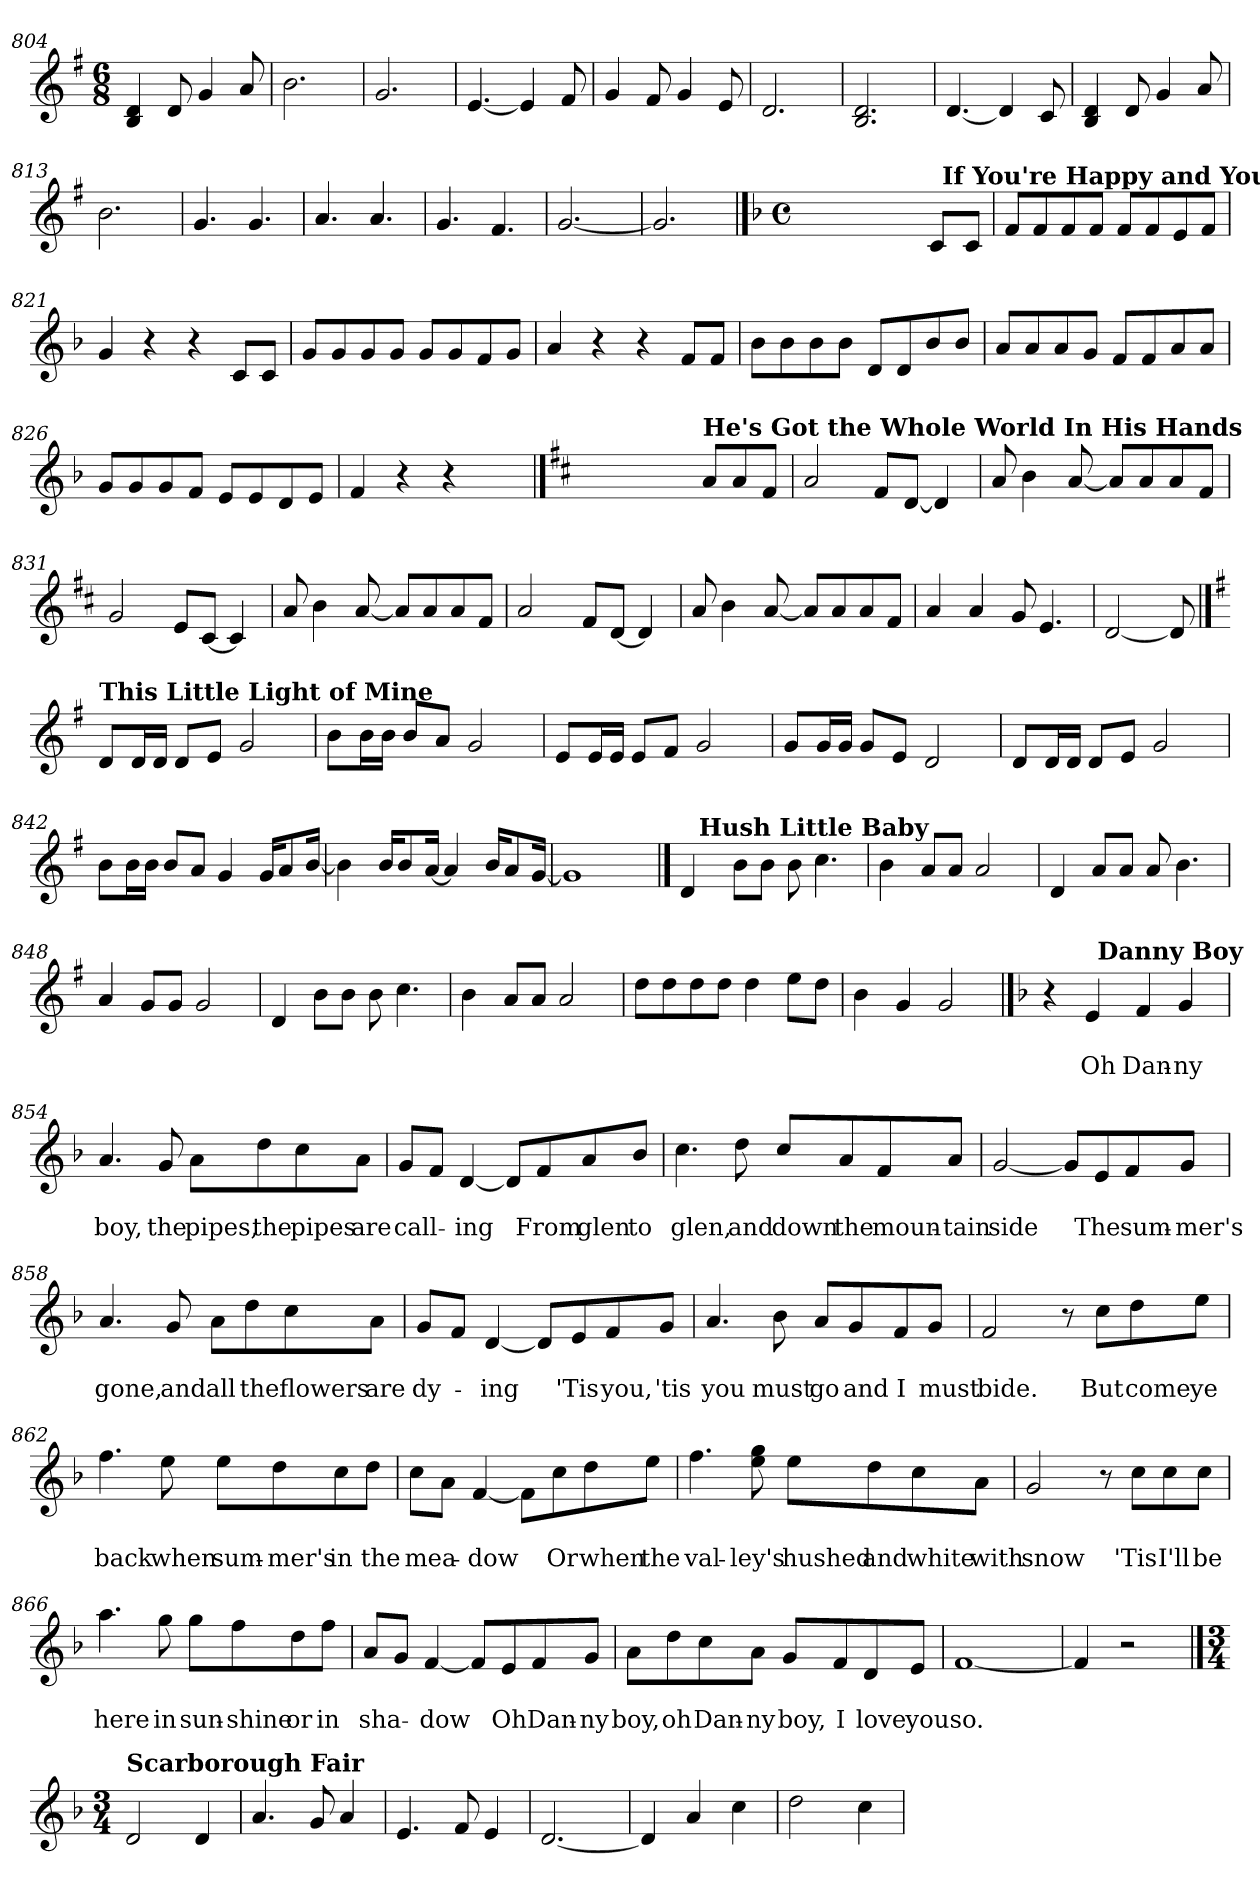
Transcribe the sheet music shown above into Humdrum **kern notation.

**kern	**text	**text
*part1	*part1	*part1
*staff1	*staff1	*staff1
*clefG2	*	*
*k[f#]	*	*
*G:	*	*
*M6/8	*	*
=804	=804	=804
4B/ 4d/	.	.
8d/	.	.
4g/	.	.
8a/	.	.
=805	=805	=805
2.b\	.	.
=806	=806	=806
2.g/	.	.
=807	=807	=807
[4.e/	.	.
4e/]	.	.
8f#/	.	.
=808	=808	=808
4g/	.	.
8f#/	.	.
4g/	.	.
8e/	.	.
=809	=809	=809
2.d/	.	.
!!LO:LB:g=z
=810	=810	=810
2.B/ 2.d/	.	.
=811	=811	=811
[4.d/	.	.
4d/]	.	.
8c/	.	.
=812	=812	=812
4B/ 4d/	.	.
8d/	.	.
4g/	.	.
8a/	.	.
=813	=813	=813
2.b\	.	.
=814	=814	=814
4.g/	.	.
4.g/	.	.
=815	=815	=815
4.a/	.	.
4.a/	.	.
=816	=816	=816
4.g/	.	.
4.f#/	.	.
=817	=817	=817
[2.g/	.	.
=818	=818	=818
2.g/]	.	.
!!LO:LB:g=z
==819	==819	==819
*k[b-]	*	*
*F:	*	*
*M4/4	*	*
*met(c)	*	*
*^	*	*
4ryy	2ryy	.	.
4ryy	.	.	.
4ryy	4ryy	.	.
8c/L	32ryy	.	.
!	!LO:TX:a:B:t=If You're Happy and You Know It	!	!
.	8..ryy	.	.
8c/J	.	.	.
*v	*v	*	*
=820	=820	=820
8f/L	.	.
8f/	.	.
8f/	.	.
8f/J	.	.
8f/L	.	.
8f/	.	.
8e/	.	.
8f/J	.	.
=821	=821	=821
4g/	.	.
4r	.	.
4r	.	.
8c/L	.	.
8c/J	.	.
=822	=822	=822
8g/L	.	.
8g/	.	.
8g/	.	.
8g/J	.	.
8g/L	.	.
8g/	.	.
8f/	.	.
8g/J	.	.
=823	=823	=823
4a/	.	.
4r	.	.
4r	.	.
8f/L	.	.
8f/J	.	.
!!LO:LB:g=z
=824	=824	=824
8b-\L	.	.
8b-\	.	.
8b-\	.	.
8b-\J	.	.
8d/L	.	.
8d/	.	.
8b-/	.	.
8b-/J	.	.
=825	=825	=825
8a/L	.	.
8a/	.	.
8a/	.	.
8g/J	.	.
8f/L	.	.
8f/	.	.
8a/	.	.
8a/J	.	.
=826	=826	=826
8g/L	.	.
8g/	.	.
8g/	.	.
8f/J	.	.
8e/L	.	.
8e/	.	.
8d/	.	.
8e/J	.	.
=827	=827	=827
4f/	.	.
4r	.	.
4r	.	.
4ryy	.	.
!!LO:PB:g=z
==828	==828	==828
*k[f#c#]	*	*
*D:	*	*
4ryy	.	.
4ryy	.	.
8ryy	.	.
!LO:TX:a:B:t=He's Got the Whole World In His Hands	!	!
8a/L	.	.
8a/	.	.
8f#/J	.	.
=829	=829	=829
2a/	.	.
8f#/L	.	.
[8d/J	.	.
4d/]	.	.
=830	=830	=830
8a/	.	.
4b\	.	.
[8a/	.	.
8a/L]	.	.
8a/	.	.
8a/	.	.
8f#/J	.	.
=831	=831	=831
2g/	.	.
8e/L	.	.
[8c#/J	.	.
4c#/]	.	.
=832	=832	=832
8a/	.	.
4b\	.	.
[8a/	.	.
8a/L]	.	.
8a/	.	.
8a/	.	.
8f#/J	.	.
!!LO:LB:g=z
=833	=833	=833
2a/	.	.
8f#/L	.	.
[8d/J	.	.
4d/]	.	.
=834	=834	=834
8a/	.	.
4b\	.	.
[8a/	.	.
8a/L]	.	.
8a/	.	.
8a/	.	.
8f#/J	.	.
=835	=835	=835
4a/	.	.
4a/	.	.
8g/	.	.
4.e/	.	.
=836	=836	=836
[2d/	.	.
8d/]	.	.
!!LO:LB:g=z
==837	==837	==837
*k[f#]	*	*
*G:	*	*
!LO:TX:a:B:t=This Little Light of Mine	!	!
8d/L	.	.
16d/L	.	.
16d/JJ	.	.
8d/L	.	.
8e/J	.	.
2g/	.	.
=838	=838	=838
8b\L	.	.
16b\L	.	.
16b\JJ	.	.
8b/L	.	.
8a/J	.	.
2g/	.	.
=839	=839	=839
8e/L	.	.
16e/L	.	.
16e/JJ	.	.
8e/L	.	.
8f#/J	.	.
2g/	.	.
=840	=840	=840
8g/L	.	.
16g/L	.	.
16g/JJ	.	.
8g/L	.	.
8e/J	.	.
2d/	.	.
!!LO:LB:g=z
=841	=841	=841
8d/L	.	.
16d/L	.	.
16d/JJ	.	.
8d/L	.	.
8e/J	.	.
2g/	.	.
=842	=842	=842
8b\L	.	.
16b\L	.	.
16b\JJ	.	.
8b/L	.	.
8a/J	.	.
4g/	.	.
16g/KL	.	.
8a/	.	.
[16b/Jk	.	.
=843	=843	=843
4b\]	.	.
16b/KL	.	.
8b/	.	.
[16a/Jk	.	.
4a/]	.	.
16b/KL	.	.
8a/	.	.
[16g/Jk	.	.
=844	=844	=844
1g]	.	.
!!LO:LB:g=z
==845	==845	==845
*^	*	*
4d/	16ryy	.	.
!	!LO:TX:a:B:t=Hush Little Baby	!	!
.	2...ryy	.	.
8b\L	.	.	.
8b\J	.	.	.
8b\	.	.	.
4.cc\	.	.	.
*v	*v	*	*
=846	=846	=846
4b\	.	.
8a/L	.	.
8a/J	.	.
2a/	.	.
=847	=847	=847
4d/	.	.
8a/L	.	.
8a/J	.	.
8a/	.	.
4.b\	.	.
=848	=848	=848
4a/	.	.
8g/L	.	.
8g/J	.	.
2g/	.	.
=849	=849	=849
4d/	.	.
8b\L	.	.
8b\J	.	.
8b\	.	.
4.cc\	.	.
=850	=850	=850
4b\	.	.
8a/L	.	.
8a/J	.	.
2a/	.	.
=851	=851	=851
8dd\L	.	.
8dd\	.	.
8dd\	.	.
8dd\J	.	.
4dd\	.	.
8ee\L	.	.
8dd\J	.	.
=852	=852	=852
4b\	.	.
4g/	.	.
2g/	.	.
!!LO:LB:g=z
==853	==853	==853
*k[b-]	*	*
*F:	*	*
*^	*	*
4r	4ryy	.	.
!	!	!	!LO:LY:b
4e/	32ryy	.	Oh
!	!LO:TX:a:B:t=Danny Boy	!	!
.	2ryy	.	.
!	!	!	!LO:LY:b
4f/	.	.	Dan-
!	!	!	!LO:LY:b
4g/	.	.	-ny
.	8..ryy	.	.
=854	=854	=854	=854
!	!	!	!LO:LY:b
*v	*v	*	*
4.a/	.	boy,
!	!	!LO:LY:b
8g/	.	the
!	!	!LO:LY:b
8a\L	.	pipes,
!	!	!LO:LY:b
8dd\	.	the
!	!	!LO:LY:b
8cc\	.	pipes
!	!	!LO:LY:b
8a\J	.	are
=855	=855	=855
!	!	!LO:LY:b
8g/L	.	call-
8f/J	.	.
!	!	!LO:LY:b
[4d/	.	-ing
8d/L]	.	.
!	!	!LO:LY:b
8f/	.	From
!	!	!LO:LY:b
8a/	.	glen
!	!	!LO:LY:b
8b-/J	.	to
=856	=856	=856
!	!	!LO:LY:b
4.cc\	.	glen,
!	!	!LO:LY:b
8dd\	.	and
!	!	!LO:LY:b
8cc/L	.	down
!	!	!LO:LY:b
8a/	.	the
!	!	!LO:LY:b
8f/	.	moun-
!	!	!LO:LY:b
8a/J	.	-tain
!!LO:LB:g=z
=857	=857	=857
!	!	!LO:LY:b
[2g/	.	side
8g/L]	.	.
!	!	!LO:LY:b
8e/	.	The
!	!	!LO:LY:b
8f/	.	sum-
!	!	!LO:LY:b
8g/J	.	-mer's
=858	=858	=858
!	!	!LO:LY:b
4.a/	.	gone,
!	!	!LO:LY:b
8g/	.	and
!	!	!LO:LY:b
8a\L	.	all
!	!	!LO:LY:b
8dd\	.	the
!	!	!LO:LY:b
8cc\	.	flowers
!	!	!LO:LY:b
8a\J	.	are
=859	=859	=859
!	!	!LO:LY:b
8g/L	.	dy-
8f/J	.	.
!	!	!LO:LY:b
[4d/	.	-ing
8d/L]	.	.
!	!	!LO:LY:b
8e/	.	'Tis
!	!	!LO:LY:b
8f/	.	you,
!	!	!LO:LY:b
8g/J	.	'tis
=860	=860	=860
!	!	!LO:LY:b
4.a/	.	you
!	!	!LO:LY:b
8b-\	.	must
!	!	!LO:LY:b
8a/L	.	go
!	!	!LO:LY:b
8g/	.	and
!	!	!LO:LY:b
8f/	.	I
!	!	!LO:LY:b
8g/J	.	must
!!LO:LB:g=z
=861	=861	=861
!	!	!LO:LY:b
2f/	.	bide.
8r	.	.
!	!	!LO:LY:b
8cc\L	.	But
!	!	!LO:LY:b
8dd\	.	come
!	!	!LO:LY:b
8ee\J	.	ye
=862	=862	=862
!	!	!LO:LY:b
4.ff\	.	back
!	!	!LO:LY:b
8ee\	.	when
!	!	!LO:LY:b
8ee\L	.	sum-
!	!	!LO:LY:b
8dd\	.	-mer's
!	!	!LO:LY:b
8cc\	.	in
!	!	!LO:LY:b
8dd\J	.	the
=863	=863	=863
!	!	!LO:LY:b
8cc\L	.	mea-
8a\J	.	.
!	!	!LO:LY:b
[4f/	.	-dow
8f\L]	.	.
!	!	!LO:LY:b
8cc\	.	Or
!	!	!LO:LY:b
8dd\	.	when
!	!	!LO:LY:b
8ee\J	.	the
=864	=864	=864
!	!	!LO:LY:b
4.ff\	.	val-
!	!	!LO:LY:b
8ee\ 8gg\	.	-ley's
!	!	!LO:LY:b
8ee\L	.	hushed
!	!	!LO:LY:b
8dd\	.	and
!	!	!LO:LY:b
8cc\	.	white
!	!	!LO:LY:b
8a\J	.	with
!!LO:LB:g=z
=865	=865	=865
!	!	!LO:LY:b
2g/	.	snow
8r	.	.
!	!	!LO:LY:b
8cc\L	.	'Tis
!	!	!LO:LY:b
8cc\	.	I'll
!	!	!LO:LY:b
8cc\J	.	be
=866	=866	=866
!	!	!LO:LY:b
4.aa\	.	here
!	!	!LO:LY:b
8gg\	.	in
!	!	!LO:LY:b
8gg\L	.	sun-
!	!	!LO:LY:b
8ff\	.	-shine
!	!	!LO:LY:b
8dd\	.	or
!	!	!LO:LY:b
8ff\J	.	in
=867	=867	=867
!	!	!LO:LY:b
8a/L	.	sha-
8g/J	.	.
!	!	!LO:LY:b
[4f/	.	-dow
8f/L]	.	.
!	!	!LO:LY:b
8e/	.	Oh
!	!	!LO:LY:b
8f/	.	Dan-
!	!	!LO:LY:b
8g/J	.	-ny
=868	=868	=868
!	!	!LO:LY:b
8a\L	.	boy,
!	!	!LO:LY:b
8dd\	.	oh
!	!	!LO:LY:b
8cc\	.	Dan-
!	!	!LO:LY:b
8a\J	.	-ny
!	!	!LO:LY:b
8g/L	.	boy,
!	!	!LO:LY:b
8f/	.	I
!	!	!LO:LY:b
8d/	.	love
!	!	!LO:LY:b
8e/J	.	you
=869	=869	=869
!	!	!LO:LY:b
[1f	.	so.
=870	=870	=870
4f/]	.	.
2r	.	.
!!LO:PB:g=z
==871	==871	==871
*M3/4	*	*
!LO:TX:a:B:t=Scarborough Fair	!	!
2d/	.	.
4d/	.	.
=872	=872	=872
4.a/	.	.
8g/	.	.
4a/	.	.
=873	=873	=873
4.e/	.	.
8f/	.	.
4e/	.	.
=874	=874	=874
[2.d/	.	.
=875	=875	=875
4d/]	.	.
4a/	.	.
4cc\	.	.
=876	=876	=876
2dd\	.	.
4cc\	.	.
=	=	=
*-	*-	*-
